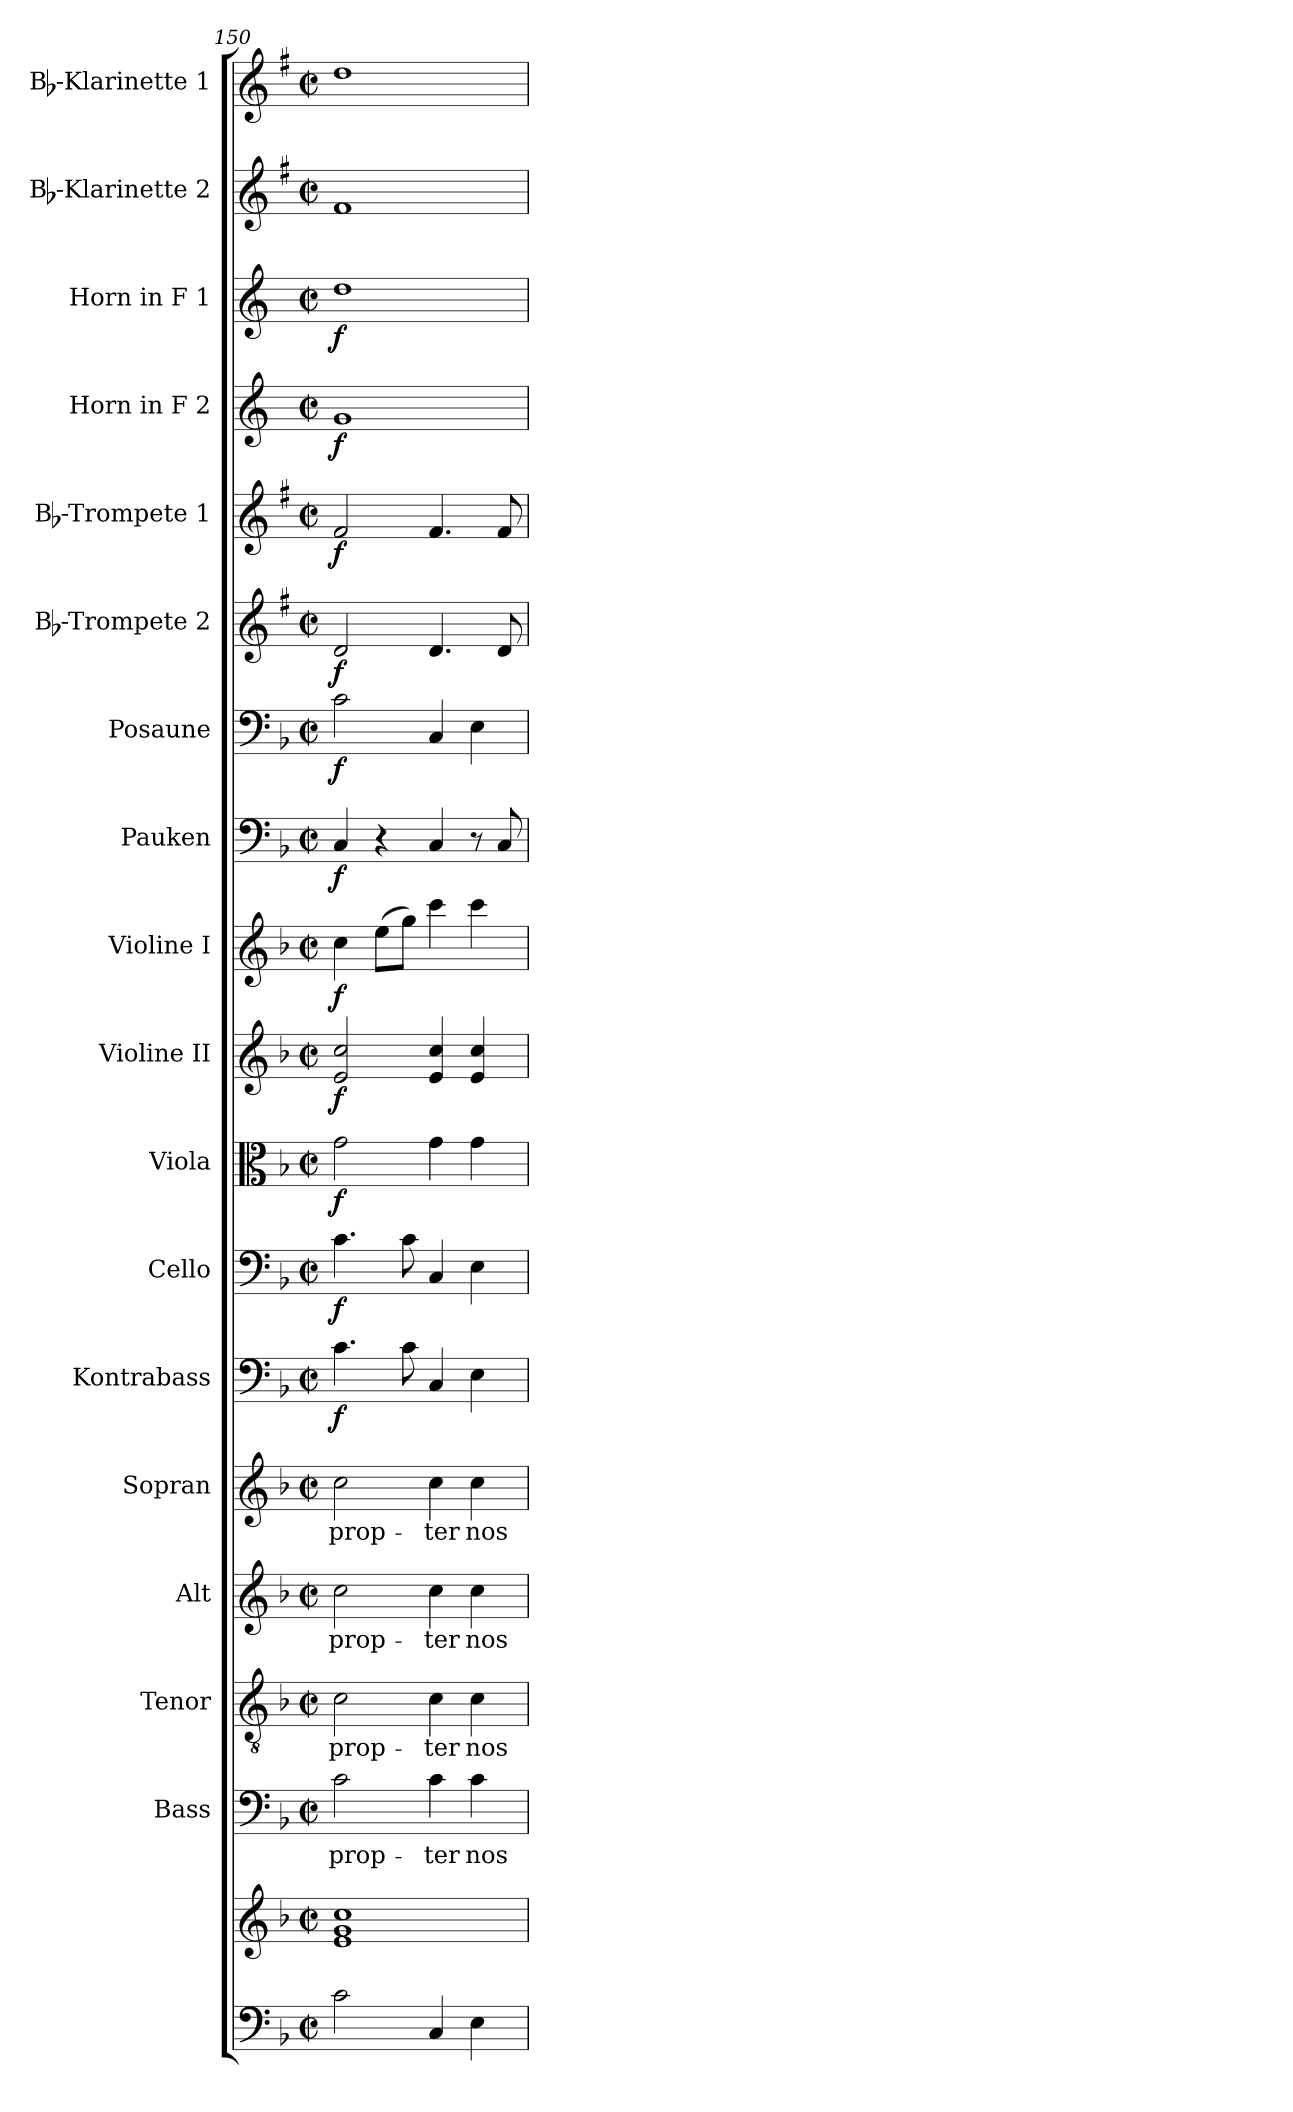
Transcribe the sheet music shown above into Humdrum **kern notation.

**kern	**kern	**kern	**text	**kern	**text	**kern	**text	**kern	**text	**kern	**dynam	**kern	**dynam	**kern	**dynam	**kern	**dynam	**kern	**dynam	**kern	**dynam	**kern	**dynam	**kern	**dynam	**kern	**dynam	**kern	**dynam	**kern	**dynam	**kern	**kern
*part18	*part18	*part17	*part17	*part16	*part16	*part15	*part15	*part14	*part14	*part13	*part13	*part12	*part12	*part11	*part11	*part10	*part10	*part9	*part9	*part8	*part8	*part7	*part7	*part6	*part6	*part5	*part5	*part4	*part4	*part3	*part3	*part2	*part1
*staff19	*staff18	*staff17	*staff17	*staff16	*staff16	*staff15	*staff15	*staff14	*staff14	*staff13	*staff13	*staff12	*staff12	*staff11	*staff11	*staff10	*staff10	*staff9	*staff9	*staff8	*staff8	*staff7	*staff7	*staff6	*staff6	*staff5	*staff5	*staff4	*staff4	*staff3	*staff3	*staff2	*staff1
*	*	*I"Bass	*	*I"Tenor	*	*I"Alt	*	*I"Sopran	*	*I"Kontrabass	*	*I"Cello	*	*I"Viola	*	*I"Violine II	*	*I"Violine I	*	*I"Pauken	*	*I"Posaune	*	*I"Bb-Trompete 2	*	*I"Bb-Trompete 1	*	*I"Horn in F 2	*	*I"Horn in F 1	*	*I"Bb-Klarinette 2	*I"Bb-Klarinette 1
*	*	*I'B.	*	*I'T.	*	*I'A.	*	*I'S.	*	*I'Kb.	*	*	*	*I'Vla.	*	*I'Vl. II	*	*I'Vl. I	*	*I'Pk.	*	*I'Pos.	*	*I'Bb Trp. 2	*	*I'Bb Trp. 1	*	*	*	*	*	*I'Bb Kl. 2	*I'Bb Kl. 1
*clefF4	*clefG2	*clefF4	*	*clefGv2	*	*clefG2	*	*clefG2	*	*clefF4	*	*clefF4	*	*clefC3	*	*clefG2	*	*clefG2	*	*clefF4	*	*clefF4	*	*clefG2	*	*clefG2	*	*clefG2	*	*clefG2	*	*clefG2	*clefG2
*	*	*	*	*	*	*	*	*	*	*ITrd7c12	*	*	*	*	*	*	*	*	*	*	*	*	*	*ITrd1c2	*	*ITrd1c2	*	*ITrd4c7	*	*ITrd4c7	*	*ITrd1c2	*ITrd1c2
*k[b-]	*k[b-]	*k[b-]	*	*k[b-]	*	*k[b-]	*	*k[b-]	*	*k[b-]	*	*k[b-]	*	*k[b-]	*	*k[b-]	*	*k[b-]	*	*k[b-]	*	*k[b-]	*	*k[b-]	*	*k[b-]	*	*k[b-]	*	*k[b-]	*	*k[b-]	*k[b-]
*F:	*F:	*F:	*	*F:	*	*F:	*	*F:	*	*F:	*	*F:	*	*F:	*	*F:	*	*F:	*	*F:	*	*F:	*	*F:	*	*F:	*	*F:	*	*F:	*	*F:	*F:
*M2/2	*M2/2	*M2/2	*	*M2/2	*	*M2/2	*	*M2/2	*	*M2/2	*	*M2/2	*	*M2/2	*	*M2/2	*	*M2/2	*	*M2/2	*	*M2/2	*	*M2/2	*	*M2/2	*	*M2/2	*	*M2/2	*	*M2/2	*M2/2
*met(c|)	*met(c|)	*met(c|)	*	*met(c|)	*	*met(c|)	*	*met(c|)	*	*met(c|)	*	*met(c|)	*	*met(c|)	*	*met(c|)	*	*met(c|)	*	*met(c|)	*	*met(c|)	*	*met(c|)	*	*met(c|)	*	*met(c|)	*	*met(c|)	*	*met(c|)	*met(c|)
=150	=150	=150	=150	=150	=150	=150	=150	=150	=150	=150	=150	=150	=150	=150	=150	=150	=150	=150	=150	=150	=150	=150	=150	=150	=150	=150	=150	=150	=150	=150	=150	=150	=150
*	*^	*	*	*	*	*	*	*	*	*	*	*	*	*	*	*	*	*	*	*	*	*	*	*	*	*	*	*	*	*	*	*	*
!	!	!	!	!LO:LY:b	!	!LO:LY:b	!	!LO:LY:b	!	!LO:LY:b	!	!LO:DY:b	!	!LO:DY:b	!	!LO:DY:b	!	!LO:DY:b	!	!LO:DY:b	!	!LO:DY:b	!	!LO:DY:b	!	!LO:DY:b	!	!LO:DY:b	!	!LO:DY:b	!	!LO:DY:b	!	!
2c\	1g 1cc	1e	2c\	prop-	2c\	prop-	2cc\	prop-	2cc\	prop-	4.C\	f	4.c\	f	2g\	f	2e/ 2cc/	f	4cc\	f	4C/	f	2c\	f	2c/	f	2e/	f	1c	f	1g	f	1e	1cc
.	.	.	.	.	.	.	.	.	.	.	.	.	.	.	.	.	.	.	(>8ee\L	.	4r	.	.	.	.	.	.	.	.	.	.	.	.	.
.	.	.	.	.	.	.	.	.	.	.	8C\	.	8c\	.	.	.	.	.	8gg\J)	.	.	.	.	.	.	.	.	.	.	.	.	.	.	.
!	!	!	!	!LO:LY:b	!	!LO:LY:b	!	!LO:LY:b	!	!LO:LY:b	!	!	!	!	!	!	!	!	!	!	!	!	!	!	!	!	!	!	!	!	!	!	!	!
4C/	.	.	4c\	-ter	4c\	-ter	4cc\	-ter	4cc\	-ter	4CC/	.	4C/	.	4g\	.	4e/ 4cc/	.	4ccc\	.	4C/	.	4C/	.	4.c/	.	4.e/	.	.	.	.	.	.	.
!	!	!	!	!LO:LY:b	!	!LO:LY:b	!	!LO:LY:b	!	!LO:LY:b	!	!	!	!	!	!	!	!	!	!	!	!	!	!	!	!	!	!	!	!	!	!	!	!
4E\	.	.	4c\	nos	4c\	nos	4cc\	nos	4cc\	nos	4EE\	.	4E\	.	4g\	.	4e/ 4cc/	.	4ccc\	.	8r	.	4E\	.	.	.	.	.	.	.	.	.	.	.
.	.	.	.	.	.	.	.	.	.	.	.	.	.	.	.	.	.	.	.	.	8C/	.	.	.	8c/	.	8e/	.	.	.	.	.	.	.
*	*v	*v	*	*	*	*	*	*	*	*	*	*	*	*	*	*	*	*	*	*	*	*	*	*	*	*	*	*	*	*	*	*	*	*
=	=	=	=	=	=	=	=	=	=	=	=	=	=	=	=	=	=	=	=	=	=	=	=	=	=	=	=	=	=	=	=	=	=
*-	*-	*-	*-	*-	*-	*-	*-	*-	*-	*-	*-	*-	*-	*-	*-	*-	*-	*-	*-	*-	*-	*-	*-	*-	*-	*-	*-	*-	*-	*-	*-	*-	*-
